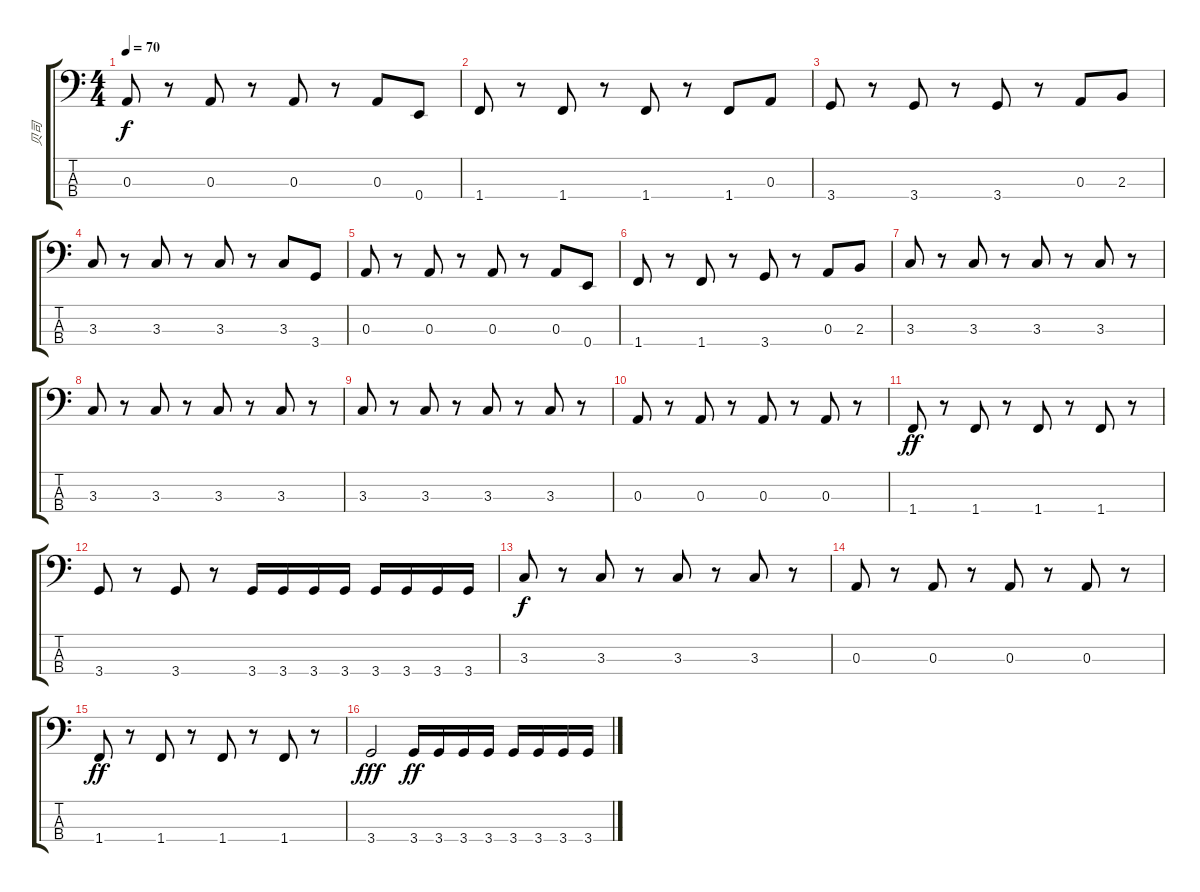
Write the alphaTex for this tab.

\track ("贝司" "贝司") {instrument electricbassfinger}
\staff {score tabs}
\tuning (G2 D2 A1 E1) {hide}
\ts (4 4)
\tempo 70
\clef f4
\ks c
0.3.8{dy f} r.8 0.3.8 r.8 0.3.8 r.8 0.3.8 0.4.8 |
1.4.8 r.8 1.4.8 r.8 1.4.8 r.8 1.4.8 0.3.8 |
3.4.8 r.8 3.4.8 r.8 3.4.8 r.8 0.3.8 2.3.8 |
3.3.8 r.8 3.3.8 r.8 3.3.8 r.8 3.3.8 3.4.8 |
0.3.8 r.8 0.3.8 r.8 0.3.8 r.8 0.3.8 0.4.8 |
1.4.8 r.8 1.4.8 r.8 3.4.8 r.8 0.3.8 2.3.8 |
3.3.8 r.8 3.3.8 r.8 3.3.8 r.8 3.3.8 r.8 |
3.3.8 r.8 3.3.8 r.8 3.3.8 r.8 3.3.8 r.8 |
3.3.8 r.8 3.3.8 r.8 3.3.8 r.8 3.3.8 r.8 |
0.3.8 r.8 0.3.8 r.8 0.3.8 r.8 0.3.8 r.8 |
1.4.8{dy ff} r.8 1.4.8 r.8 1.4.8 r.8 1.4.8 r.8 |
3.4.8 r.8 3.4.8 r.8 3.4.16 3.4.16 3.4.16 3.4.16 3.4.16 3.4.16 3.4.16 3.4.16 |
3.3.8{dy f} r.8 3.3.8 r.8 3.3.8 r.8 3.3.8 r.8 |
0.3.8 r.8 0.3.8 r.8 0.3.8 r.8 0.3.8 r.8 |
1.4.8{dy ff} r.8 1.4.8 r.8 1.4.8 r.8 1.4.8 r.8 |
3.4.2{dy fff} 3.4.16{dy ff} 3.4.16 3.4.16 3.4.16 3.4.16 3.4.16 3.4.16 3.4.16
